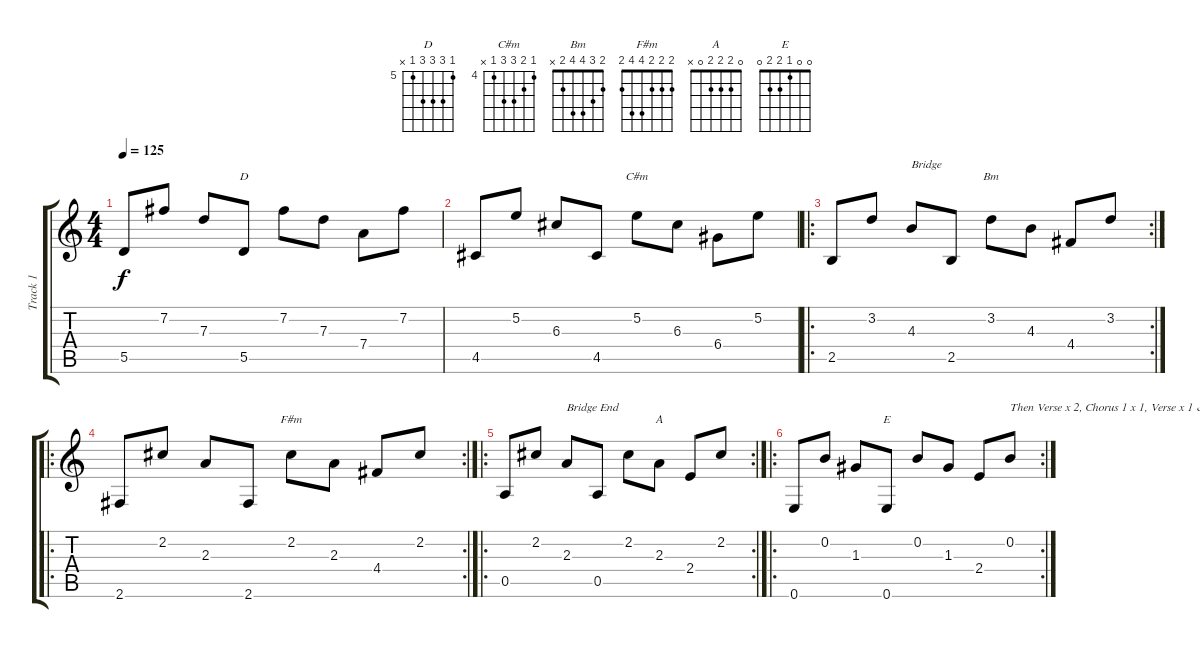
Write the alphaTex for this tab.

\track ("Track 1" "Track 1") {instrument acousticguitarnylon}
\staff {score tabs}
\tuning (E4 B3 G3 D3 A2 E2) {hide}
\chord ("D" 5 7 7 7 5 x) {firstfret 5}
\chord ("C#m" 4 5 6 6 4 x) {firstfret 4}
\chord ("Bm" 2 3 4 4 2 x)
\chord ("F#m" 2 2 2 4 4 2)
\chord ("A" 0 2 2 2 0 x)
\chord ("E" 0 0 1 2 2 0)
\ts (4 4)
\tempo 125
\clef g2
\ks c
5.5.8{dy f} 7.2.8 7.3.8 5.5.8{ch "D"} 7.2.8 7.3.8 7.4.8 7.2.8 |
4.5.8 5.2.8 6.3.8 4.5.8 5.2.8{ch "C#m"} 6.3.8 6.4.8 5.2.8 |
\ro
\rc 2
2.5.8 3.2.8 4.3.8{txt "Bridge"} 2.5.8 3.2.8{ch "Bm"} 4.3.8 4.4.8 3.2.8 |
\ro
\rc 2
2.6.8 2.2.8 2.3.8 2.6.8 2.2.8{ch "F#m"} 2.3.8 4.4.8 2.2.8 |
\ro
\rc 2
0.5.8 2.2.8 2.3.8{txt "Bridge End"} 0.5.8 2.2.8 2.3.8{ch "A"} 2.4.8 2.2.8 |
\ro
\rc 2
0.6.8 0.2.8 1.3.8 0.6.8{ch "E"} 0.2.8 1.3.8 2.4.8 0.2.8{txt "Then Verse x 2, Chorus 1 x 1, Verse x 1 &  A chord"}
